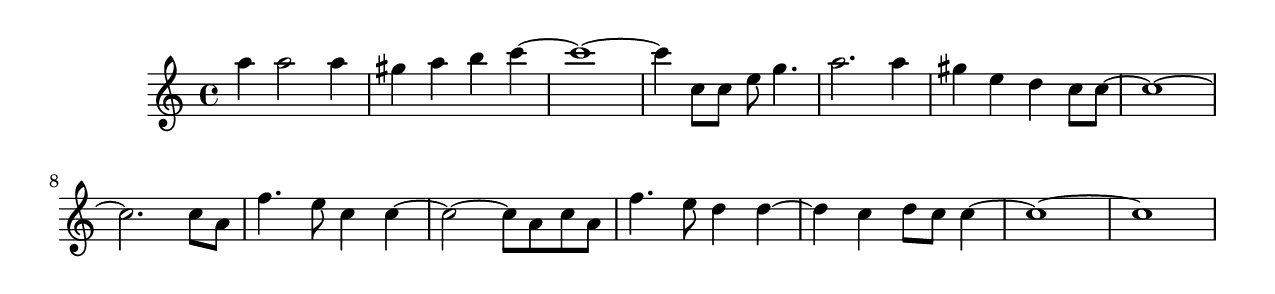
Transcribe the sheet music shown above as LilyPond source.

#(set-default-paper-size "letter")

<<

\new ChordNames {
    \set majorSevenSymbol = \markup { maj7 } 
    \set additionalPitchPrefix = #"add"
    \chordmode {
        s16*224
    }
}

\new Staff { 
    {
        \clef treble
        \key c \major
        \time 4/4
        
        a''4 a''2 a''4 | gis''4 a''4 b''4 c'''4~ | c'''1~ | c'''4 c''8 c''8 e''8 g''4. | a''2. a''4 | gis''4 e''4 d''4 c''8 c''8~ | c''1~ | c''2. c''8 a'8 | f''4. e''8 c''4 c''4~ | c''2~ c''8 a'8 c''8 a'8 | f''4. e''8 d''4 d''4~ | d''4 c''4 d''8 c''8 c''4~ | c''1~ | c''1
    }
}

>>

\version "2.18.2"